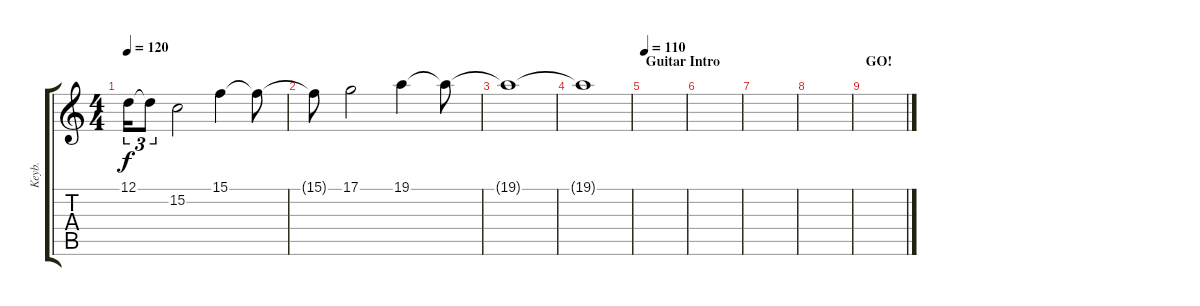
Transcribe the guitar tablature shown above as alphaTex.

\track ("Keyb." "Keyb.") {instrument stringensemble1}
\staff {score tabs}
\tuning (D4 A3 F3 C3 G2 D2) {hide}
\ts (4 4)
\tempo 120
\clef g2
\ks c
12.1{t}.16{tu (3 2) dy f} 12.1{t}.8{tu (3 2)} 15.2.2 15.1.4 15.1{t}.8 |
15.1{t}.8 17.1.2 19.1.4 19.1{t}.8 |
19.1{t}.1 |
19.1{t}.1{volume 0} |
\section ("" "Guitar Intro")
\tempo 110
|
|
|
|
\section ("" "GO!")
